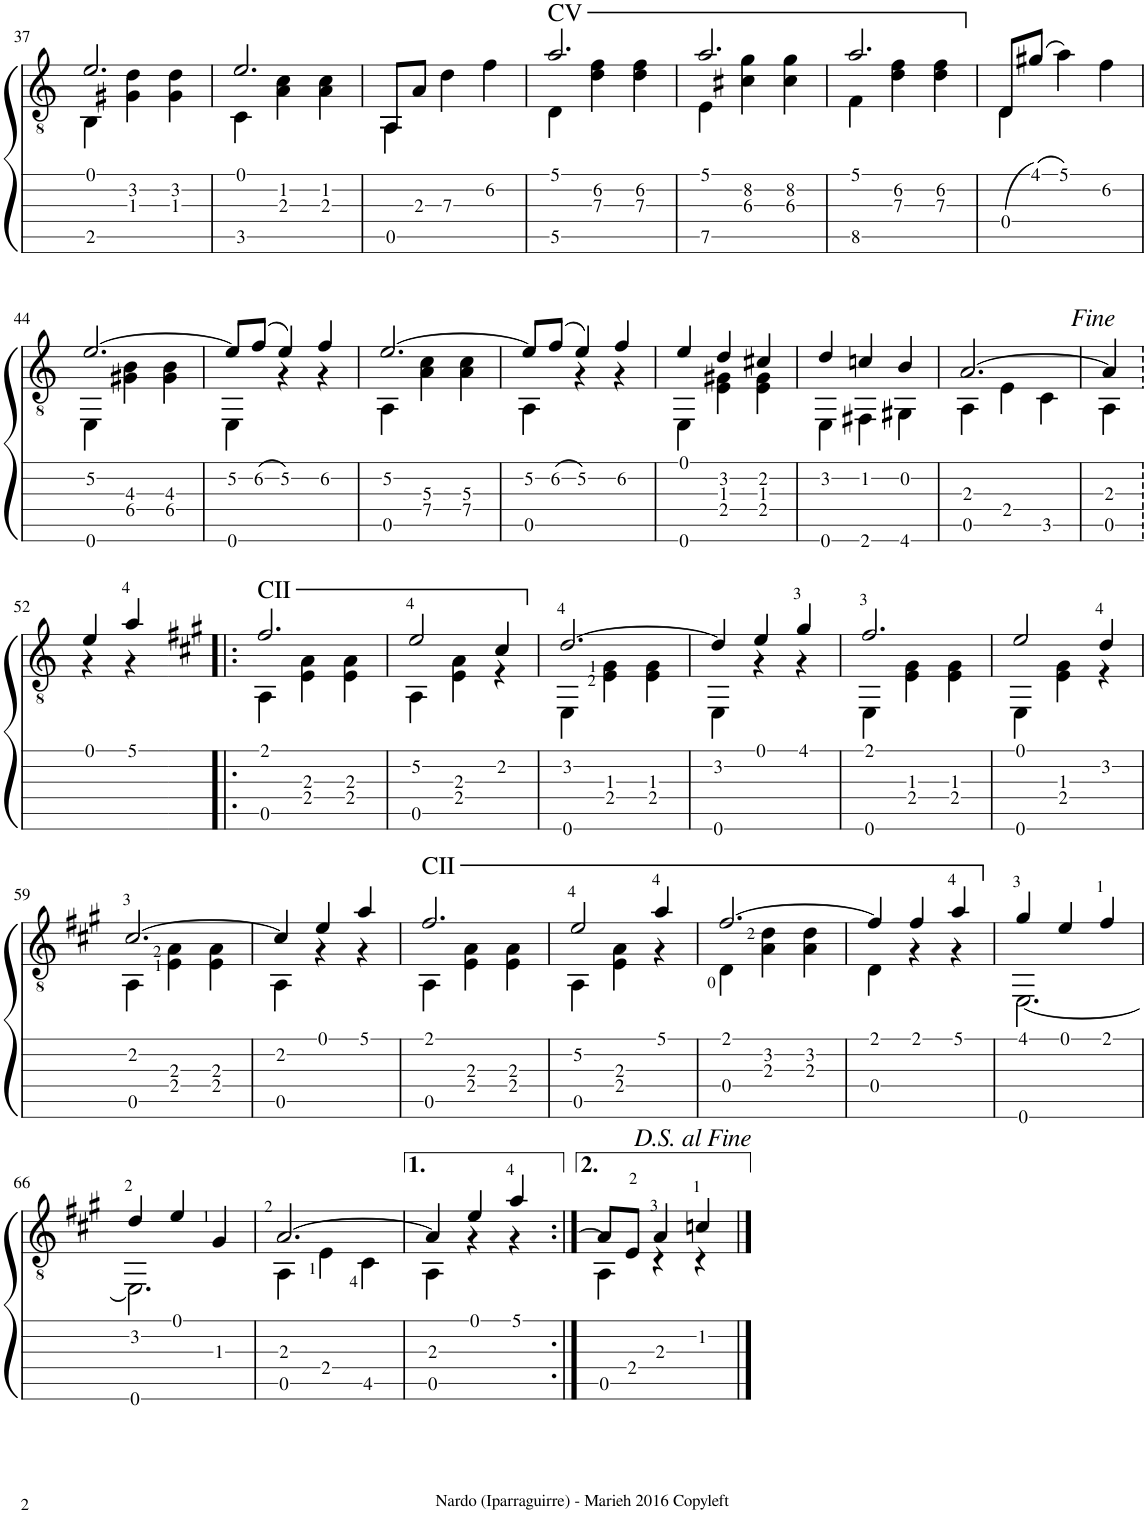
**kern	**kern
*part2	*part1
*staff2	*staff1
*I"Guitare classique [Tablature]	*I"Guitare classique
!!LO:PB:g=z
*	*clefGv2
*k[]	*k[]
*M3/4	*M3/4
=37	=37
*^	*^
2.e	4BB	2.e/	4BB\
.	4G#X 4d	.	4G#X\ 4d\
.	4G# 4d	.	4G#\ 4d\
=38	=38	=38	=38
2.e	4C	2.e/	4C\
.	4A 4c	.	4A\ 4c\
.	4A 4c	.	4A\ 4c\
=39	=39	=39	=39
8AAL	4AA	8AA/L	4AA\
8AJ	.	8A/J	.
4d	2ryy	4d\	2ryy
4f	.	4f\	.
=40	=40	=40	=40
!	!	!LO:TX:a:t=CV	!
2.a	4D	2.a/	4D\
.	4d 4f	.	4d\ 4f\
.	4d 4f	.	4d\ 4f\
=41	=41	=41	=41
2.a	4E	2.a/	4E\
.	4c#X 4g	.	4c#X\ 4g\
.	4c# 4g	.	4c#\ 4g\
=42	=42	=42	=42
2.a	4F	2.a/	4F\
.	4d 4f	.	4d\ 4f\
.	4d 4f	.	4d\ 4f\
=43	=43	=43	=43
(8DL	4r	8D/L	4D\
(8g#XJ)	.	(8g#X/J	.
4a)	2ryy	4a\)	2ryy
4f	.	4f\	.
!!LO:LB:g=z	!!
=44	=44	=44	=44
[2.e	4EE	[2.e/	4EE\
.	4G#X 4B	.	4G#X\ 4B\
.	4G# 4B	.	4G#\ 4B\
=45	=45	=45	=45
8eL]	4EE	8e/L]	4EE\
(8fJ	.	(8f/J	.
4e)	4r	4e/)	4r
4f	4r	4f/	4r
=46	=46	=46	=46
[2.e	4AA	[2.e/	4AA\
.	4A 4c	.	4A\ 4c\
.	4A 4c	.	4A\ 4c\
=47	=47	=47	=47
8eL]	4AA	8e/L]	4AA\
(8fJ	.	(8f/J	.
4e)	4r	4e/)	4r
4f	4r	4f/	4r
=48	=48	=48	=48
4e	4EE	4e/	4EE\
4d	4E 4G#X	4d/	4E\ 4G#X\
4c#X	4E 4G#	4c#X/	4E\ 4G#\
=49	=49	=49	=49
4d	4EE	4d/	4EE\
4cn	4FF#X	4cn/	4FF#X\
4B	4GG#X	4B/	4GG#X\
=50	=50	=50	=50
[2.A	4AA	[2.A/	4AA\
.	4E	.	4E\
.	4C	.	4C\
=51	=51	=51	=51
4A]	4AA	4A/]	4AA\
!!LO:LB:g=z	!!
=52	=52	=52	=52
4e	4r	4e/	4r
4a	4r	4a/	4r
=53!|:	=53!|:	=53!|:	=53!|:
*k[f#c#g#]	*	*k[f#c#g#]	*
!	!	!LO:TX:a:t=CII	!
2.f#	4AA	2.f#/	4AA\
.	4E 4A	.	4E\ 4A\
.	4E 4A	.	4E\ 4A\
=54	=54	=54	=54
2e	4AA	2e/	4AA\
.	4E 4A	.	4E\ 4A\
4c#	4r	4c#/	4r
=55	=55	=55	=55
[2.d	4EE	[2.d/	4EE\
.	4E 4G#	.	4E\ 4G#\
.	4E 4G#	.	4E\ 4G#\
=56	=56	=56	=56
4d]	4EE	4d/]	4EE\
4e	4r	4e/	4r
4g#	4r	4g#/	4r
=57	=57	=57	=57
2.f#	4EE	2.f#/	4EE\
.	4E 4G#	.	4E\ 4G#\
.	4E 4G#	.	4E\ 4G#\
=58	=58	=58	=58
2e	4EE	2e/	4EE\
.	4E 4G#	.	4E\ 4G#\
4d	4r	4d/	4r
!!LO:LB:g=z	!!
=59	=59	=59	=59
[2.c#	4AA	[2.c#/	4AA\
.	4E 4A	.	4E\ 4A\
.	4E 4A	.	4E\ 4A\
=60	=60	=60	=60
4c#]	4AA	4c#/]	4AA\
4e	4r	4e/	4r
4a	4r	4a/	4r
=61	=61	=61	=61
!	!	!LO:TX:a:t=CII	!
2.f#	4AA	2.f#/	4AA\
.	4E 4A	.	4E\ 4A\
.	4E 4A	.	4E\ 4A\
=62	=62	=62	=62
2e	4AA	2e/	4AA\
.	4E 4A	.	4E\ 4A\
4a	4r	4a/	4r
=63	=63	=63	=63
[2.f#	4D	[2.f#/	4D\
.	4A 4d	.	4A\ 4d\
.	4A 4d	.	4A\ 4d\
=64	=64	=64	=64
4f#]	4D	4f#/]	4D\
4f#	4r	4f#/	4r
4a	4r	4a/	4r
=65	=65	=65	=65
4g#	[2.EE	4g#/	[2.EE\
4e	.	4e/	.
4f#	.	4f#/	.
!!LO:LB:g=z	!!
=66	=66	=66	=66
4d	2.EE]	4d/	2.EE\]
4e	.	4e/	.
4G#	.	4G#/	.
=67	=67	=67	=67
[2.A	4AA	[2.A/	4AA\
.	4E	.	4E\
.	4C#	.	4C#\
=68	=68	=68	=68
4A]	4AA	4A/]	4AA\
4e	4r	4e/	4r
4a	4r	4a/	4r
=69:|!	=69:|!	=69:|!	=69:|!
(8AL	4AA	(8A/L	4AA\
8EJ)	.	8E/J)	.
4A	4r	4A/	4r
4cn	4r	4cn/	4r
*v	*v	*	*
*	*v	*v
==	==
*-	*-
